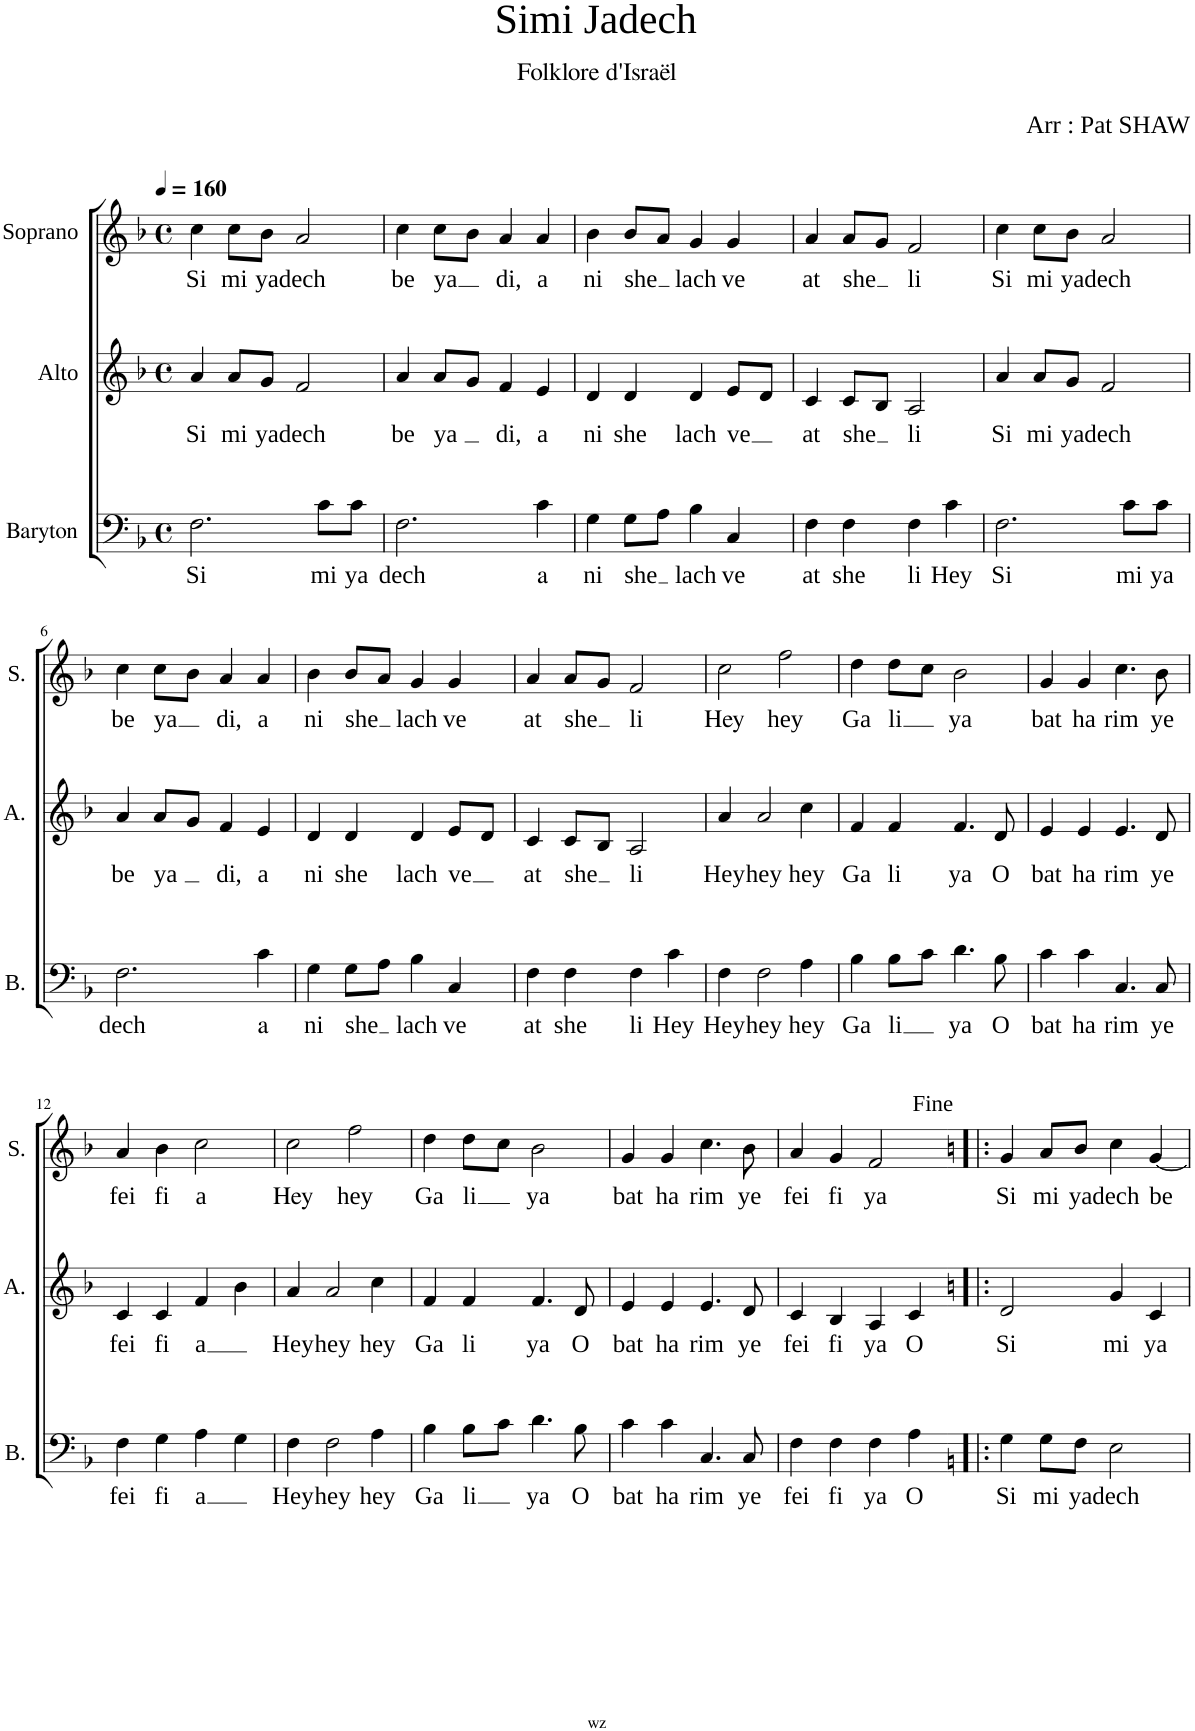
**kern	**text	**kern	**text	**kern	**text
*part3	*part3	*part2	*part2	*part1	*part1
*staff3	*staff3	*staff2	*staff2	*staff1	*staff1
*I"Baryton	*	*I"Alto	*	*I"Soprano	*
*I'B.	*	*I'A.	*	*I'S.	*
*clefF4	*	*clefG2	*	*clefG2	*
*k[b-]	*	*k[b-]	*	*k[b-]	*
*M4/4	*	*M4/4	*	*M4/4	*
*met(c)	*	*met(c)	*	*met(c)	*
*MM160	*	*MM160	*	*MM160	*
=1	=1	=1	=1	=1	=1
!	!LO:LY:b	!	!LO:LY:b	!	!LO:LY:b
2.F\	Si	4a/	Si	4cc\	Si
!	!	!	!LO:LY:b	!	!LO:LY:b
.	.	8a/L	mi	8cc\L	-mi
!	!	!	!LO:LY:b	!	!LO:LY:b
.	.	8g/J	ya	8b-\J	ya
!	!	!	!LO:LY:b	!	!LO:LY:b
.	.	2f/	dech	2a/	dech
!	!LO:LY:b	!	!	!	!
8c\L	mi	.	.	.	.
!	!LO:LY:b	!	!	!	!
8c\J	ya	.	.	.	.
=2	=2	=2	=2	=2	=2
!	!LO:LY:b	!	!LO:LY:b	!	!LO:LY:b
2.F\	dech	4a/	be	4cc\	be
!	!	!	!LO:LY:b	!	!LO:LY:b
.	.	8a/L	ya	8cc\L	-ya
.	.	8g/J	.	8b-\J	.
!	!	!	!LO:LY:b	!	!LO:LY:b
.	.	4f/	di,	4a/	di,
!	!LO:LY:b	!	!LO:LY:b	!	!LO:LY:b
4c\	a	4e/	a	4a/	a
=3	=3	=3	=3	=3	=3
!	!LO:LY:b	!	!LO:LY:b	!	!LO:LY:b
4G\	ni	4d/	ni	4b-\	ni
!	!LO:LY:b	!	!LO:LY:b	!	!LO:LY:b
8G\L	she	4d/	she	8b-/L	-she
8A\J	.	.	.	8a/J	.
!	!LO:LY:b	!	!LO:LY:b	!	!LO:LY:b
4B-\	-lach	4d/	lach	4g/	lach
!	!LO:LY:b	!	!LO:LY:b	!	!LO:LY:b
4C/	ve	8e/L	ve	4g/	ve
.	.	8d/J	.	.	.
=4	=4	=4	=4	=4	=4
!	!LO:LY:b	!	!LO:LY:b	!	!LO:LY:b
4F\	at	4c/	at	4a/	at
!	!LO:LY:b	!	!LO:LY:b	!	!LO:LY:b
4F\	she	8c/L	she	8a/L	she
.	.	8B-/J	.	8g/J	.
!	!LO:LY:b	!	!LO:LY:b	!	!LO:LY:b
4F\	li	2A/	li	2f/	li
!	!LO:LY:b	!	!	!	!
4c\	Hey	.	.	.	.
=5	=5	=5	=5	=5	=5
!	!LO:LY:b	!	!LO:LY:b	!	!LO:LY:b
2.F\	Si	4a/	Si	4cc\	Si
!	!	!	!LO:LY:b	!	!LO:LY:b
.	.	8a/L	mi	8cc\L	-mi
!	!	!	!LO:LY:b	!	!LO:LY:b
.	.	8g/J	ya	8b-\J	ya
!	!	!	!LO:LY:b	!	!LO:LY:b
.	.	2f/	dech	2a/	dech
!	!LO:LY:b	!	!	!	!
8c\L	mi	.	.	.	.
!	!LO:LY:b	!	!	!	!
8c\J	ya	.	.	.	.
!!LO:LB:g=z
=6	=6	=6	=6	=6	=6
!	!LO:LY:b	!	!LO:LY:b	!	!LO:LY:b
2.F\	dech	4a/	be	4cc\	be
!	!	!	!LO:LY:b	!	!LO:LY:b
.	.	8a/L	ya	8cc\L	-ya
.	.	8g/J	.	8b-\J	.
!	!	!	!LO:LY:b	!	!LO:LY:b
.	.	4f/	di,	4a/	di,
!	!LO:LY:b	!	!LO:LY:b	!	!LO:LY:b
4c\	a	4e/	a	4a/	a
=7	=7	=7	=7	=7	=7
!	!LO:LY:b	!	!LO:LY:b	!	!LO:LY:b
4G\	ni	4d/	ni	4b-\	ni
!	!LO:LY:b	!	!LO:LY:b	!	!LO:LY:b
8G\L	she	4d/	she	8b-/L	-she
8A\J	.	.	.	8a/J	.
!	!LO:LY:b	!	!LO:LY:b	!	!LO:LY:b
4B-\	-lach	4d/	lach	4g/	lach
!	!LO:LY:b	!	!LO:LY:b	!	!LO:LY:b
4C/	ve	8e/L	ve	4g/	ve
.	.	8d/J	.	.	.
=8	=8	=8	=8	=8	=8
!	!LO:LY:b	!	!LO:LY:b	!	!LO:LY:b
4F\	at	4c/	at	4a/	at
!	!LO:LY:b	!	!LO:LY:b	!	!LO:LY:b
4F\	she	8c/L	she	8a/L	she
.	.	8B-/J	.	8g/J	.
!	!LO:LY:b	!	!LO:LY:b	!	!LO:LY:b
4F\	li	2A/	li	2f/	li
!	!LO:LY:b	!	!	!	!
4c\	Hey	.	.	.	.
=9	=9	=9	=9	=9	=9
!	!LO:LY:b	!	!LO:LY:b	!	!LO:LY:b
4F\	Hey	4a/	Hey	2cc\	Hey
!	!LO:LY:b	!	!LO:LY:b	!	!
2F\	hey	2a/	hey	.	.
!	!	!	!	!	!LO:LY:b
.	.	.	.	2ff\	-hey
!	!LO:LY:b	!	!LO:LY:b	!	!
4A\	hey	4cc\	hey	.	.
=10	=10	=10	=10	=10	=10
!	!LO:LY:b	!	!LO:LY:b	!	!LO:LY:b
4B-\	Ga	4f/	Ga	4dd\	Ga
!	!LO:LY:b	!	!LO:LY:b	!	!LO:LY:b
8B-\L	li	4f/	li	8dd\L	li
8c\J	.	.	.	8cc\J	.
!	!LO:LY:b	!	!LO:LY:b	!	!LO:LY:b
4.d\	ya	4.f/	ya	2b-\	ya
!	!LO:LY:b	!	!LO:LY:b	!	!
8B-\	O	8d/	O	.	.
=11	=11	=11	=11	=11	=11
!	!LO:LY:b	!	!LO:LY:b	!	!LO:LY:b
4c\	bat	4e/	bat	4g/	bat
!	!LO:LY:b	!	!LO:LY:b	!	!LO:LY:b
4c\	ha	4e/	ha	4g/	ha
!	!LO:LY:b	!	!LO:LY:b	!	!LO:LY:b
4.C/	rim	4.e/	rim	4.cc\	rim
!	!LO:LY:b	!	!LO:LY:b	!	!LO:LY:b
8C/	ye	8d/	ye	8b-\	ye
!!LO:LB:g=z
=12	=12	=12	=12	=12	=12
!	!LO:LY:b	!	!LO:LY:b	!	!LO:LY:b
4F\	fei	4c/	fei	4a/	fei
!	!LO:LY:b	!	!LO:LY:b	!	!LO:LY:b
4G\	fi	4c/	fi	4b-\	fi
!	!LO:LY:b	!	!LO:LY:b	!	!LO:LY:b
4A\	a	4f/	a	2cc\	a
4G\	.	4b-\	.	.	.
=13	=13	=13	=13	=13	=13
!	!LO:LY:b	!	!LO:LY:b	!	!LO:LY:b
4F\	Hey	4a/	Hey	2cc\	Hey
!	!LO:LY:b	!	!LO:LY:b	!	!
2F\	hey	2a/	hey	.	.
!	!	!	!	!	!LO:LY:b
.	.	.	.	2ff\	-hey
!	!LO:LY:b	!	!LO:LY:b	!	!
4A\	hey	4cc\	hey	.	.
=14	=14	=14	=14	=14	=14
!	!LO:LY:b	!	!LO:LY:b	!	!LO:LY:b
4B-\	Ga	4f/	Ga	4dd\	Ga
!	!LO:LY:b	!	!LO:LY:b	!	!LO:LY:b
8B-\L	li	4f/	li	8dd\L	li
8c\J	.	.	.	8cc\J	.
!	!LO:LY:b	!	!LO:LY:b	!	!LO:LY:b
4.d\	ya	4.f/	ya	2b-\	ya
!	!LO:LY:b	!	!LO:LY:b	!	!
8B-\	O	8d/	O	.	.
=15	=15	=15	=15	=15	=15
!	!LO:LY:b	!	!LO:LY:b	!	!LO:LY:b
4c\	bat	4e/	bat	4g/	bat
!	!LO:LY:b	!	!LO:LY:b	!	!LO:LY:b
4c\	ha	4e/	ha	4g/	ha
!	!LO:LY:b	!	!LO:LY:b	!	!LO:LY:b
4.C/	rim	4.e/	rim	4.cc\	rim
!	!LO:LY:b	!	!LO:LY:b	!	!LO:LY:b
8C/	ye	8d/	ye	8b-\	ye
=16	=16	=16	=16	=16	=16
!	!LO:LY:b	!	!LO:LY:b	!	!LO:LY:b
4F\	fei	4c/	fei	4a/	fei
!	!LO:LY:b	!	!LO:LY:b	!	!LO:LY:b
4F\	fi	4B-/	fi	4g/	fi
!	!LO:LY:b	!	!LO:LY:b	!	!LO:LY:b
4F\	ya	4A/	ya	2f/	ya
!	!LO:LY:b	!	!LO:LY:b	!	!
4A\	O	4c/	O	.	.
!	!	!	!	!LO:TX:a:t=<font face="Times New Roman"/>Fine	!
=17!|:	=17!|:	=17!|:	=17!|:	=17!|:	=17!|:
*k[]	*	*k[]	*	*k[]	*
!	!LO:LY:b	!	!LO:LY:b	!	!LO:LY:b
4G\	Si	2d/	Si	4g/	Si
!	!LO:LY:b	!	!	!	!LO:LY:b
8G\L	mi	.	.	8a/L	mi
!	!LO:LY:b	!	!	!	!LO:LY:b
8F\J	ya	.	.	8b/J	ya
!	!LO:LY:b	!	!LO:LY:b	!	!LO:LY:b
2E\	dech	4g/	mi	4cc\	dech
!	!	!	!LO:LY:b	!	!LO:LY:b
.	.	4c/	ya	[4g/	be
=	=	=	=	=	=
*-	*-	*-	*-	*-	*-
